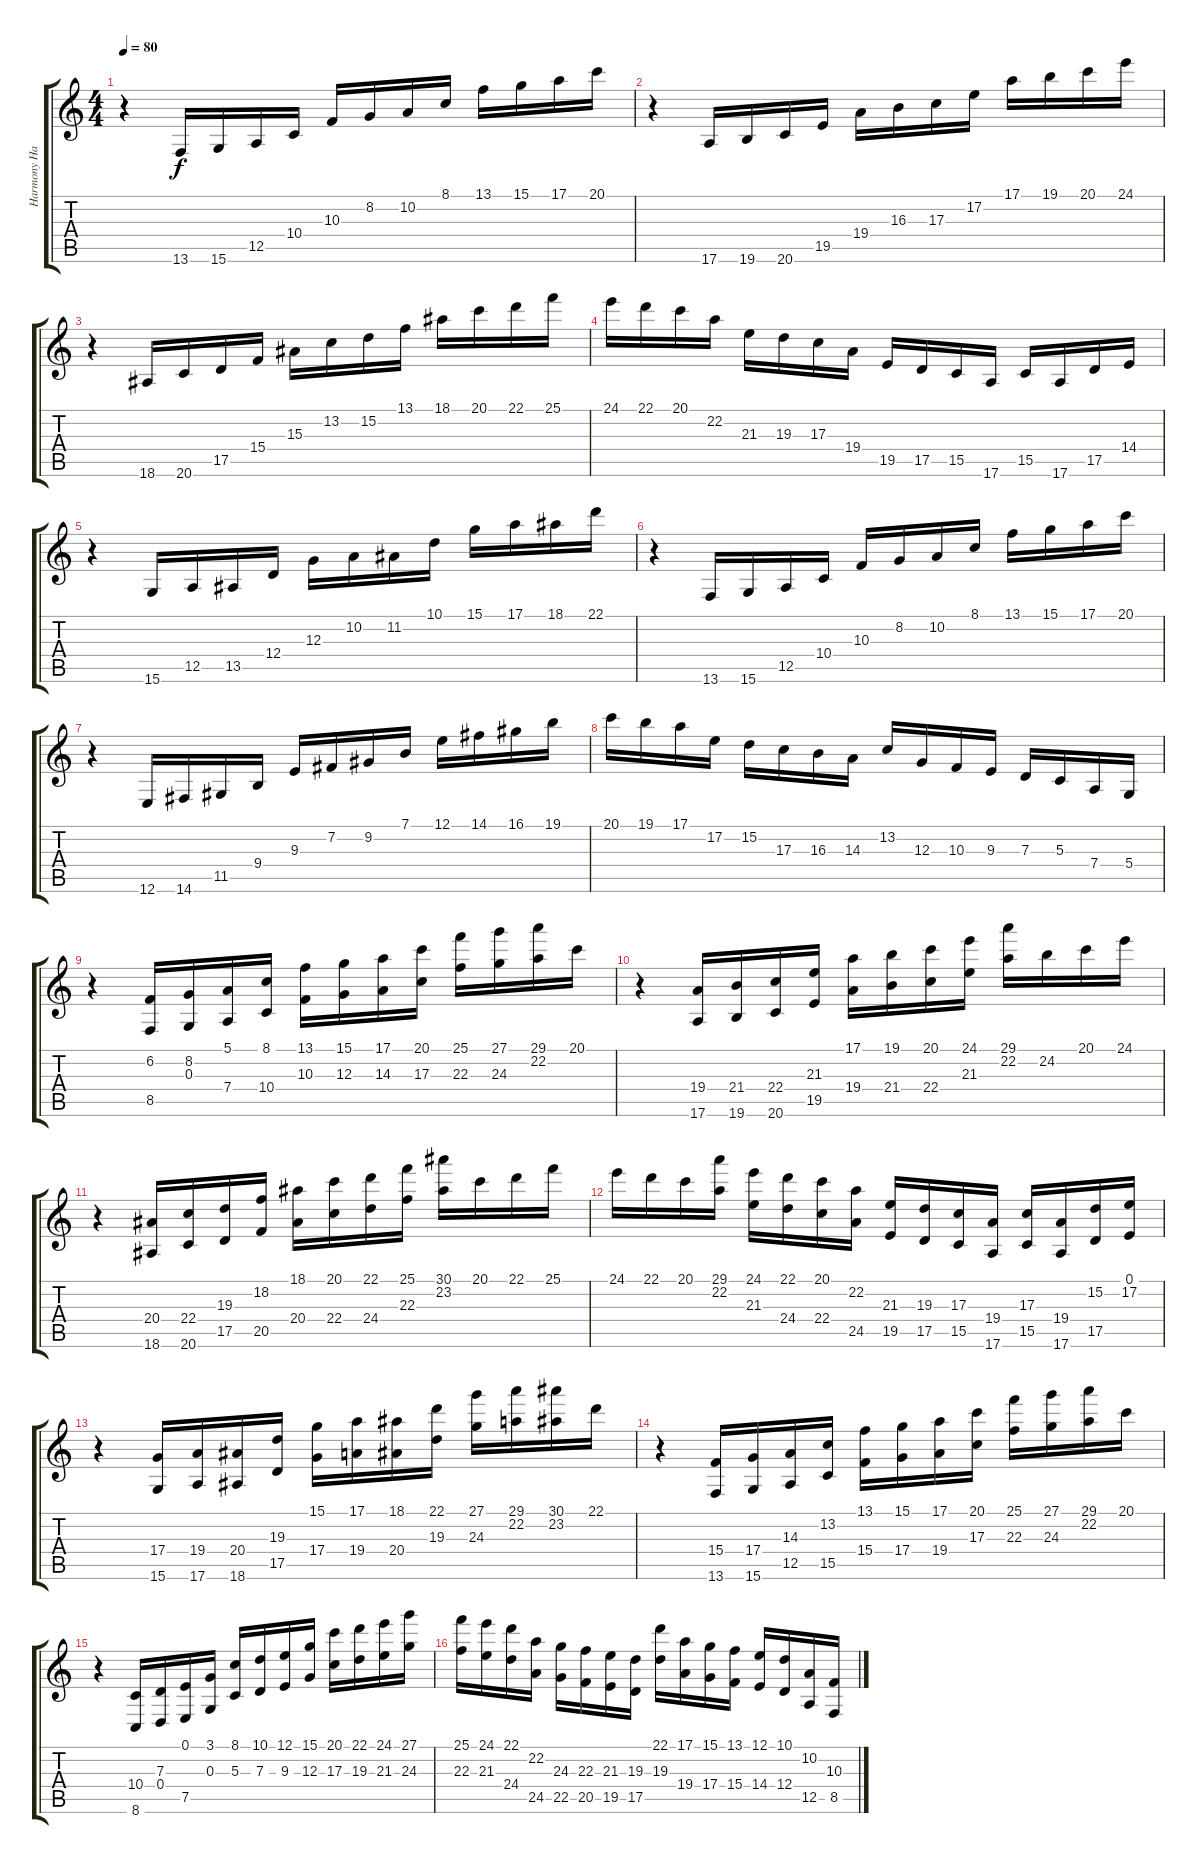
\track ("Harmony Harp" "Harmony Ha") {instrument orchestralharp}
\staff {score tabs}
\tuning (E4 B3 G3 D3 A2 E2) {hide}
\ts (4 4)
\tempo 80
\clef g2
\ks c
r.4{dy f} 13.6.16 15.6.16 12.5.16 10.4.16 10.3.16 8.2.16 10.2.16 8.1.16 13.1.16 15.1.16 17.1.16 20.1.16 |
r.4 17.6.16 19.6.16 20.6.16 19.5.16 19.4.16 16.3.16 17.3.16 17.2.16 17.1.16 19.1.16 20.1.16 24.1.16 |
r.4 18.6.16 20.6.16 17.5.16 15.4.16 15.3.16 13.2.16 15.2.16 13.1.16 18.1.16 20.1.16 22.1.16 25.1.16 |
24.1.16 22.1.16 20.1.16 22.2.16 21.3.16 19.3.16 17.3.16 19.4.16 19.5.16 17.5.16 15.5.16 17.6.16 15.5.16 17.6.16 17.5.16 14.4.16 |
r.4 15.6.16 12.5.16 13.5.16 12.4.16 12.3.16 10.2.16 11.2.16 10.1.16 15.1.16 17.1.16 18.1.16 22.1.16 |
r.4 13.6.16 15.6.16 12.5.16 10.4.16 10.3.16 8.2.16 10.2.16 8.1.16 13.1.16 15.1.16 17.1.16 20.1.16 |
r.4 12.6.16 14.6.16 11.5.16 9.4.16 9.3.16 7.2.16 9.2.16 7.1.16 12.1.16 14.1.16 16.1.16 19.1.16 |
20.1.16 19.1.16 17.1.16 17.2.16 15.2.16 17.3.16 16.3.16 14.3.16 13.2.16 12.3.16 10.3.16 9.3.16 7.3.16 5.3.16 7.4.16 5.4.16 |
r.4 (6.2 8.5).16 (8.2 0.3).16 (5.1 7.4).16 (8.1 10.4).16 (13.1 10.3).16 (15.1 12.3).16 (17.1 14.3).16 (20.1 17.3).16 (25.1 22.3).16 (27.1 24.3).16 (29.1 22.2).16 20.1.16 |
r.4 (19.4 17.6).16 (21.4 19.6).16 (22.4 20.6).16 (21.3 19.5).16 (17.1 19.4).16 (19.1 21.4).16 (20.1 22.4).16 (24.1 21.3).16 (29.1 22.2).16 24.2.16 20.1.16 24.1.16 |
r.4 (20.4 18.6).16 (22.4 20.6).16 (19.3 17.5).16 (18.2 20.5).16 (18.1 20.4).16 (20.1 22.4).16 (22.1 24.4).16 (25.1 22.3).16 (30.1 23.2).16 20.1.16 22.1.16 25.1.16 |
24.1.16 22.1.16 20.1.16 (29.1 22.2).16 (24.1 21.3).16 (22.1 24.4).16 (20.1 22.4).16 (22.2 24.5).16 (21.3 19.5).16 (19.3 17.5).16 (17.3 15.5).16 (19.4 17.6).16 (17.3 15.5).16 (19.4 17.6).16 (15.2 17.5).16 (0.1 17.2).16 |
r.4 (17.4 15.6).16 (19.4 17.6).16 (20.4 18.6).16 (19.3 17.5).16 (15.1 17.4).16 (17.1 19.4).16 (18.1 20.4).16 (22.1 19.3).16 (27.1 24.3).16 (29.1 22.2).16 (30.1 23.2).16 22.1.16 |
r.4 (15.4 13.6).16 (17.4 15.6).16 (14.3 12.5).16 (13.2 15.5).16 (13.1 15.4).16 (15.1 17.4).16 (17.1 19.4).16 (20.1 17.3).16 (25.1 22.3).16 (27.1 24.3).16 (29.1 22.2).16 20.1.16 |
r.4 (10.4 8.6).16 (7.3 0.4).16 (0.1 7.5).16 (3.1 0.3).16 (8.1 5.3).16 (10.1 7.3).16 (12.1 9.3).16 (15.1 12.3).16 (20.1 17.3).16 (22.1 19.3).16 (24.1 21.3).16 (27.1 24.3).16 |
(25.1 22.3).16 (24.1 21.3).16 (22.1 24.4).16 (22.2 24.5).16 (24.3 22.5).16 (22.3 20.5).16 (21.3 19.5).16 (19.3 17.5).16 (22.1 19.3).16 (17.1 19.4).16 (15.1 17.4).16 (13.1 15.4).16 (12.1 14.4).16 (10.1 12.4).16 (10.2 12.5).16 (10.3 8.5).16
